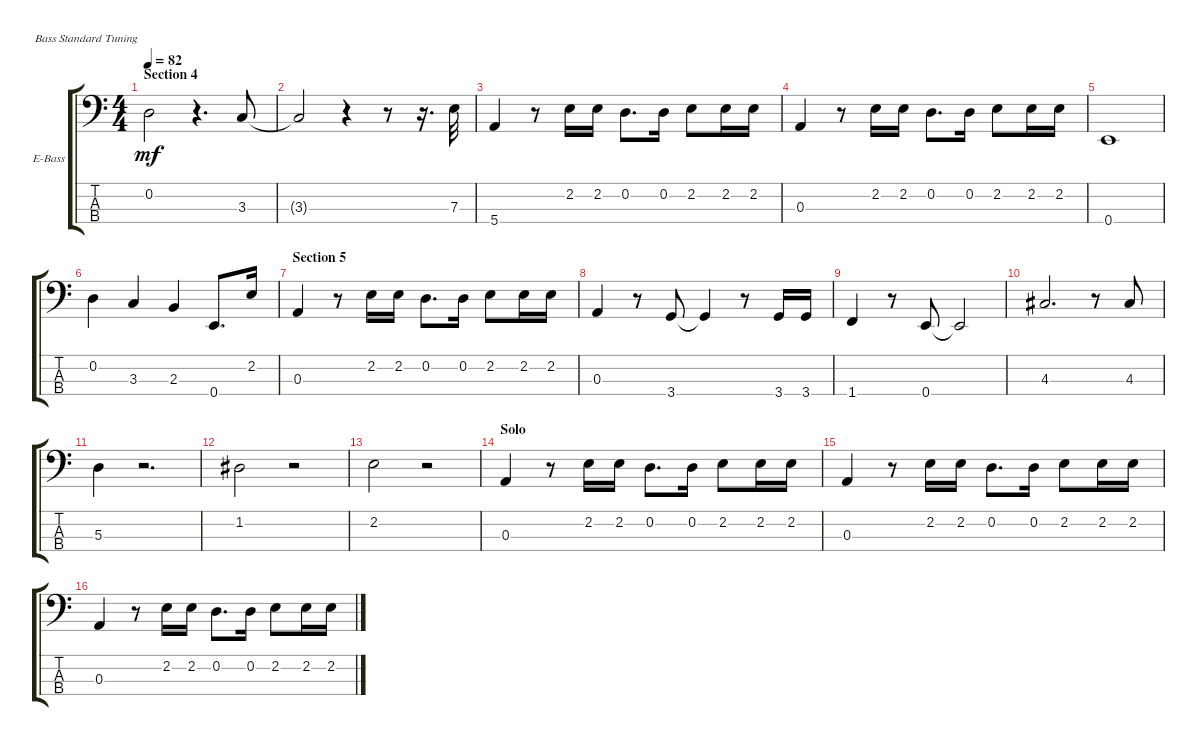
\bracketExtendMode groupsimilarinstruments
\firstSystemTrackNameOrientation horizontal
\otherSystemsTrackNameOrientation horizontal
\track ("Bass" "E-Bass") {instrument electricbassfinger}
\staff {score tabs}
\tuning (G2 D2 A1 E1)
\ts (4 4)
\section ("" "Section 4")
\tempo 82
\clef f4
\ks aminor
0.2.2{dy mf} r.4{d} 3.3.8 |
3.3{t}.2 r.4 r.8 r.16{d} 7.3.32 |
5.4.4 r.8 2.2.16 2.2.16 0.2.8{d} 0.2.16 2.2.8 2.2.16 2.2.16 |
0.3.4 r.8 2.2.16 2.2.16 0.2.8{d} 0.2.16 2.2.8 2.2.16 2.2.16 |
0.4.1 |
0.2.4 3.3.4 2.3.4 0.4.8{d} 2.2.16 |
\section ("" "Section 5")
0.3.4 r.8 2.2.16 2.2.16 0.2.8{d} 0.2.16 2.2.8 2.2.16 2.2.16 |
0.3.4 r.8 3.4.8 3.4{t}.4 r.8 3.4.16 3.4.16 |
1.4.4 r.8 0.4.8 0.4{t}.2 |
4.3.2{d} r.8 4.3.8 |
5.3.4 r.2{d} |
1.2.2 r.2 |
2.2.2 r.2 |
\section ("" "Solo")
0.3.4 r.8 2.2.16 2.2.16 0.2.8{d} 0.2.16 2.2.8 2.2.16 2.2.16 |
0.3.4 r.8 2.2.16 2.2.16 0.2.8{d} 0.2.16 2.2.8 2.2.16 2.2.16 |
0.3.4 r.8 2.2.16 2.2.16 0.2.8{d} 0.2.16 2.2.8 2.2.16 2.2.16
